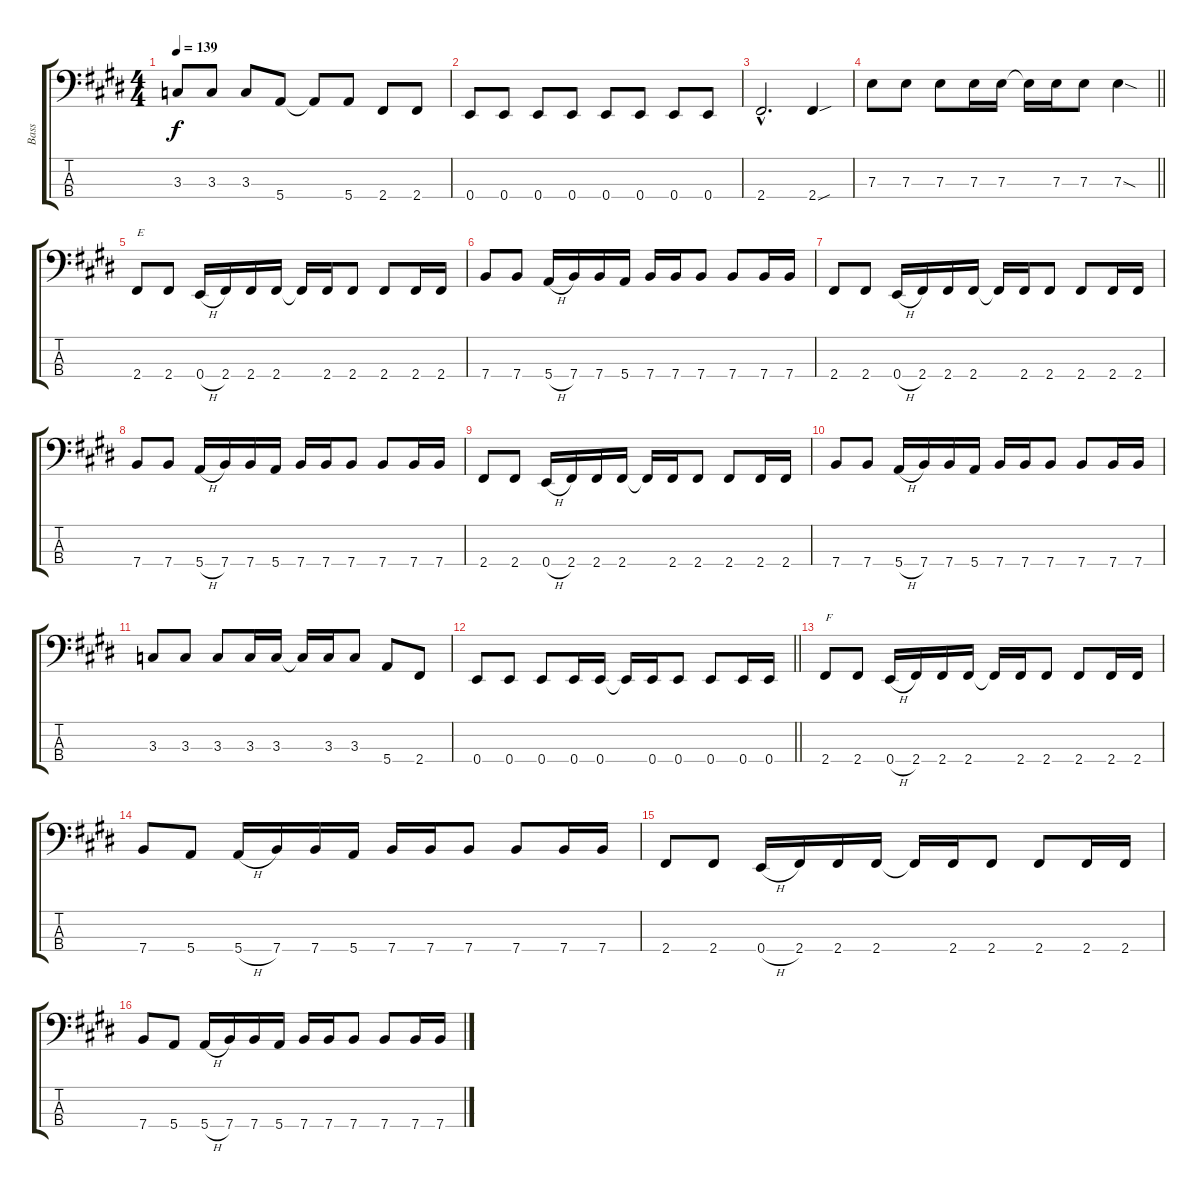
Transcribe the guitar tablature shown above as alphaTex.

\track ("Bass" "Bass") {instrument electricbasspick}
\staff {score tabs}
\tuning (G2 D2 A1 E1) {hide}
\ts (4 4)
\tempo 139
\clef f4
\ks e
3.3.8{dy f} 3.3.8 3.3.8 5.4.8 5.4{t}.8 5.4.8 2.4.8 2.4.8 |
0.4.8 0.4.8 0.4.8 0.4.8 0.4.8 0.4.8 0.4.8 0.4.8 |
2.4{hac}.2{d} 2.4{sou}.4 |
\barLineRight lightlight
7.3.8 7.3.8 7.3.8 7.3.16 7.3.16 7.3{t}.16 7.3.16 7.3.8 7.3{sod}.4 |
2.4.8{txt "E"} 2.4.8 0.4{h}.16 2.4.16 2.4.16 2.4.16 2.4{t}.16 2.4.16 2.4.8 2.4.8 2.4.16 2.4.16 |
7.4.8 7.4.8 5.4{h}.16 7.4.16 7.4.16 5.4.16 7.4.16 7.4.16 7.4.8 7.4.8 7.4.16 7.4.16 |
2.4.8 2.4.8 0.4{h}.16 2.4.16 2.4.16 2.4.16 2.4{t}.16 2.4.16 2.4.8 2.4.8 2.4.16 2.4.16 |
7.4.8 7.4.8 5.4{h}.16 7.4.16 7.4.16 5.4.16 7.4.16 7.4.16 7.4.8 7.4.8 7.4.16 7.4.16 |
2.4.8 2.4.8 0.4{h}.16 2.4.16 2.4.16 2.4.16 2.4{t}.16 2.4.16 2.4.8 2.4.8 2.4.16 2.4.16 |
7.4.8 7.4.8 5.4{h}.16 7.4.16 7.4.16 5.4.16 7.4.16 7.4.16 7.4.8 7.4.8 7.4.16 7.4.16 |
3.3.8 3.3.8 3.3.8 3.3.16 3.3.16 3.3{t}.16 3.3.16 3.3.8 5.4.8 2.4.8 |
\barLineRight lightlight
0.4.8 0.4.8 0.4.8 0.4.16 0.4.16 0.4{t}.16 0.4.16 0.4.8 0.4.8 0.4.16 0.4.16 |
2.4.8{txt "F"} 2.4.8 0.4{h}.16 2.4.16 2.4.16 2.4.16 2.4{t}.16 2.4.16 2.4.8 2.4.8 2.4.16 2.4.16 |
7.4.8 5.4.8 5.4{h}.16 7.4.16 7.4.16 5.4.16 7.4.16 7.4.16 7.4.8 7.4.8 7.4.16 7.4.16 |
2.4.8 2.4.8 0.4{h}.16 2.4.16 2.4.16 2.4.16 2.4{t}.16 2.4.16 2.4.8 2.4.8 2.4.16 2.4.16 |
7.4.8 5.4.8 5.4{h}.16 7.4.16 7.4.16 5.4.16 7.4.16 7.4.16 7.4.8 7.4.8 7.4.16 7.4.16
